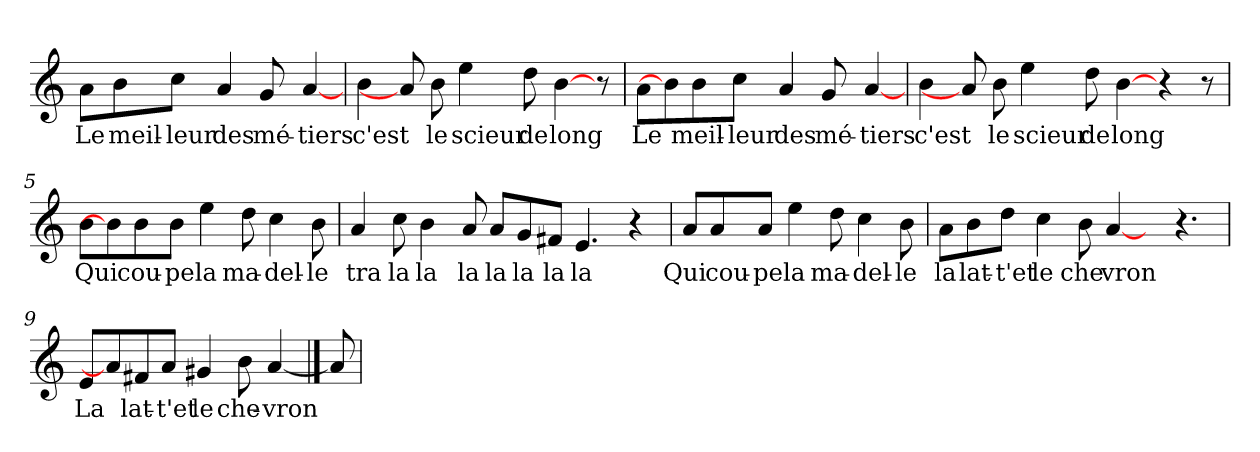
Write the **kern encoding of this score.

**kern	**text
*part1	*part1
*staff1	*staff1
*clefG2	*
*k[]	*
*C:	*
=1	=1
!	!LO:LY:b
8a\L	Le
!	!LO:LY:b
8b\	meil-
!	!LO:LY:b
8cc\J	-leur
!	!LO:LY:b
4a/	des
!	!LO:LY:b
8g/	mé-
!	!LO:LY:b
[4a/	-tiers
=2	=2
!	!LO:LY:b
4b\	c'est
8a/]	.
!	!LO:LY:b
8b\	le
!	!LO:LY:b
4ee\	scieur
!	!LO:LY:b
8dd\	de
!	!LO:LY:b
[4b\	long
8r	.
=3	=3
!	!LO:LY:b
8a\L	Le
8b\]	.
!	!LO:LY:b
8b\	meil-
!	!LO:LY:b
8cc\J	-leur
!	!LO:LY:b
4a/	des
!	!LO:LY:b
8g/	mé-
!	!LO:LY:b
[4a/	-tiers
=4	=4
!	!LO:LY:b
4b\	c'est
8a/]	.
!	!LO:LY:b
8b\	le
!	!LO:LY:b
4ee\	scieur
!	!LO:LY:b
8dd\	de
!	!LO:LY:b
[4b\	long
4r	.
8r	.
!!LO:LB:g=z
=5	=5
!	!LO:LY:b
8b\L	Qui
8b\]	.
!	!LO:LY:b
8b\	cou-
!	!LO:LY:b
8b\J	-pe
!	!LO:LY:b
4ee\	la
!	!LO:LY:b
8dd\	ma-
!	!LO:LY:b
4cc\	-del-
!	!LO:LY:b
8b\	-le
=6	=6
!	!LO:LY:b
4a/	tra
!	!LO:LY:b
8cc\	la
!	!LO:LY:b
4b\	la
!	!LO:LY:b
8a/	la
!	!LO:LY:b
8a/L	la
!	!LO:LY:b
8g/	la
!	!LO:LY:b
8f#X/J	la
!	!LO:LY:b
4.e/	la
4r	.
=7	=7
!	!LO:LY:b
8a/L	Qui
!	!LO:LY:b
8a/	cou-
!	!LO:LY:b
8a/J	-pe
!	!LO:LY:b
4ee\	la
!	!LO:LY:b
8dd\	ma-
!	!LO:LY:b
4cc\	-del-
!	!LO:LY:b
8b\	-le
!!LO:LB:g=z
=8	=8
!	!LO:LY:b
8a\L	la
!	!LO:LY:b
8b\	lat-
!	!LO:LY:b
8dd\J	-t'et
!	!LO:LY:b
4cc\	le
!	!LO:LY:b
8b\	che
!	!LO:LY:b
[4a/	vron
8ryy	.
4.r	.
=9	=9
!	!LO:LY:b
8e/L	La
8a/]	.
!	!LO:LY:b
8f#X/	lat-
!	!LO:LY:b
8a/J	-t'et
!	!LO:LY:b
4g#X/	le
!	!LO:LY:b
8b\	che-
!	!LO:LY:b
[4a/	-vron
==10	==10
8a/]	.
=	=
*-	*-
